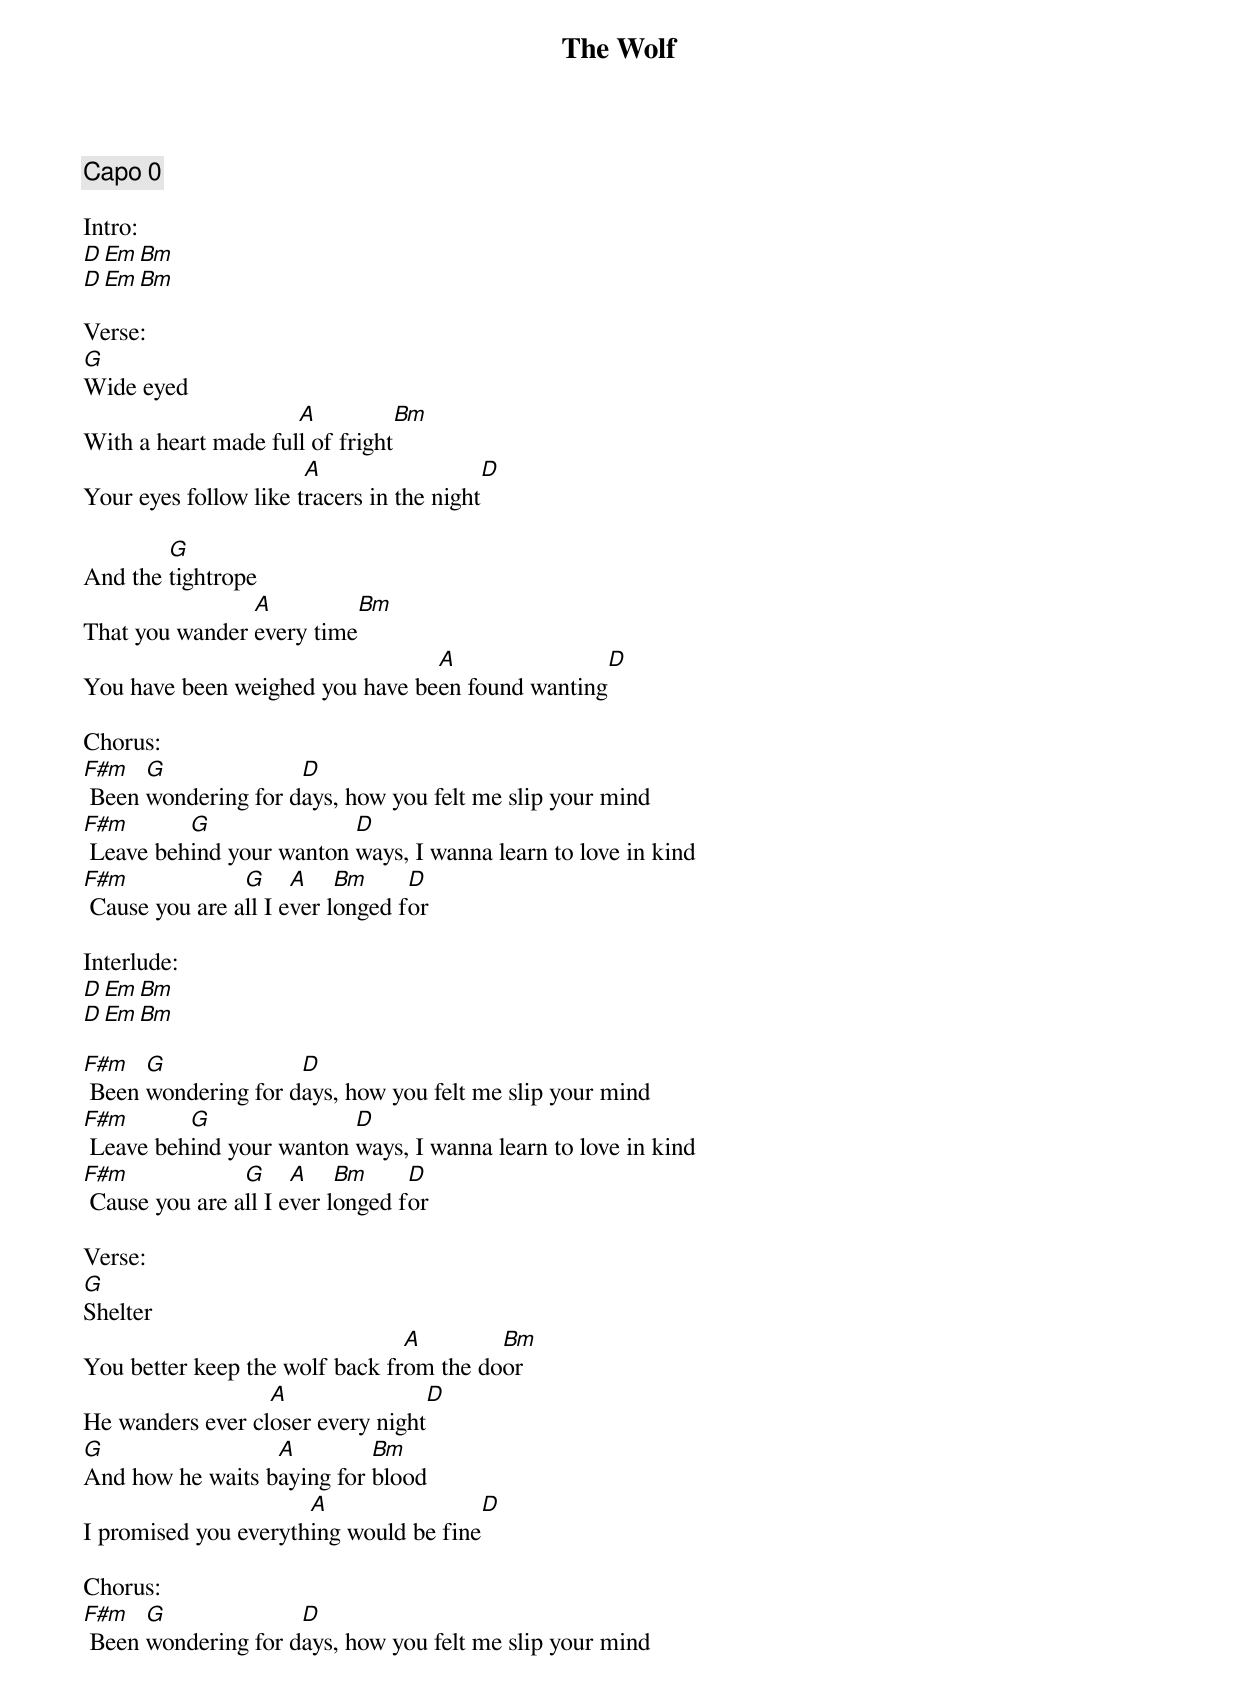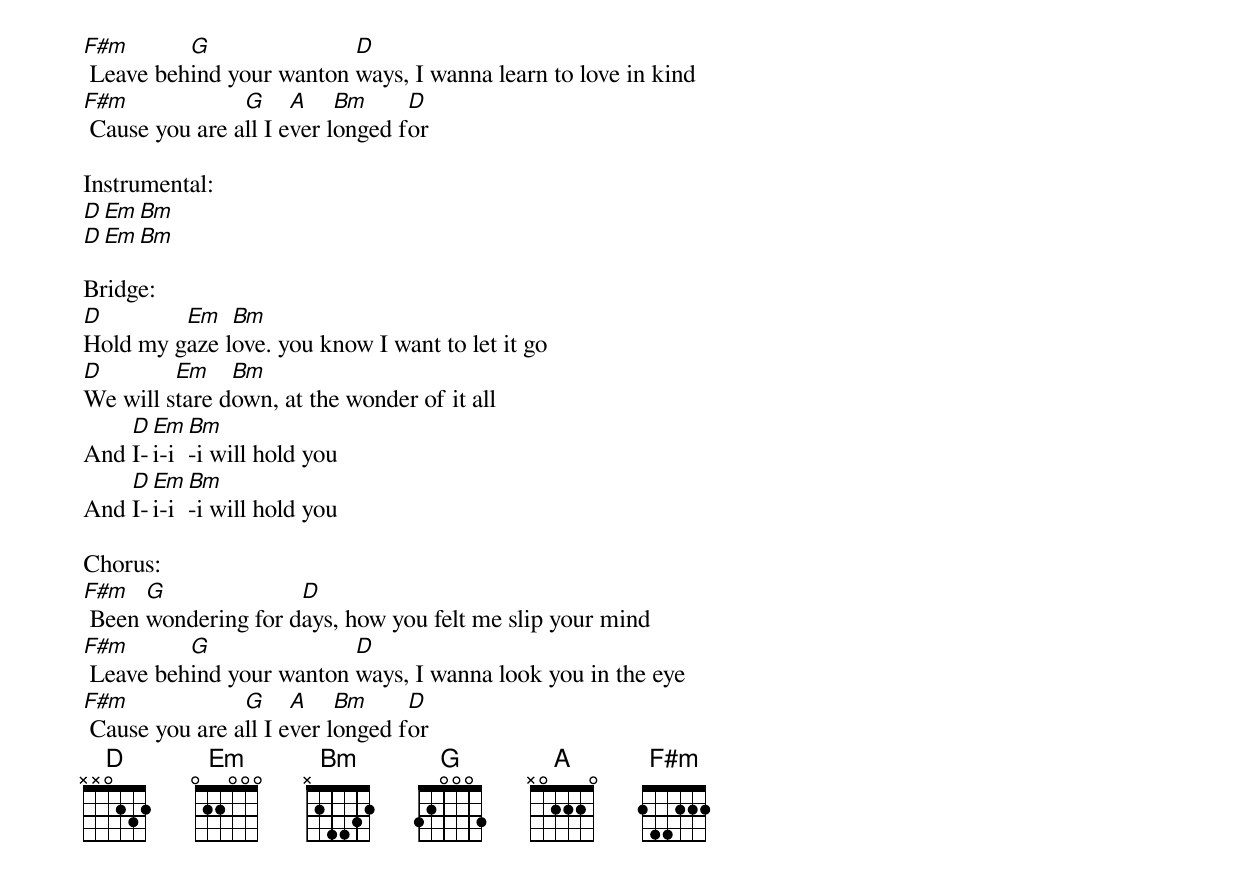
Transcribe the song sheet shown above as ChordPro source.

{title:The Wolf}
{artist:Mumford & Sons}
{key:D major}
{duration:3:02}
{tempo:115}
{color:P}

{comment: Capo 0}

Intro:
[D][Em][Bm]
[D][Em][Bm]

Verse:
[G]Wide eyed
With a heart made ful[A]l of fright[Bm]
Your eyes follow like t[A]racers in the night[D]

And the [G]tightrope
That you wander [A]every time[Bm]
You have been weighed you have be[A]en found wanting[D]

Chorus:
[F#m] Been [G]wondering for d[D]ays, how you felt me slip your mind
[F#m] Leave beh[G]ind your wanton [D]ways, I wanna learn to love in kind
[F#m] Cause you are a[G]ll I e[A]ver l[Bm]onged f[D]or

Interlude:
[D][Em][Bm]
[D][Em][Bm]

[F#m] Been [G]wondering for d[D]ays, how you felt me slip your mind
[F#m] Leave beh[G]ind your wanton [D]ways, I wanna learn to love in kind
[F#m] Cause you are a[G]ll I e[A]ver l[Bm]onged f[D]or

Verse:
[G]Shelter
You better keep the wolf back fr[A]om the do[Bm]or
He wanders ever cl[A]oser every night[D]
[G]And how he waits b[A]aying for [Bm]blood
I promised you everyth[A]ing would be fine[D]

Chorus:
[F#m] Been [G]wondering for d[D]ays, how you felt me slip your mind
[F#m] Leave beh[G]ind your wanton [D]ways, I wanna learn to love in kind
[F#m] Cause you are a[G]ll I e[A]ver l[Bm]onged f[D]or

Instrumental:
[D][Em][Bm]
[D][Em][Bm]

Bridge:
[D]Hold my g[Em]aze l[Bm]ove. you know I want to let it go
[D]We will s[Em]tare d[Bm]own, at the wonder of it all
And [D]I-[Em]i-i[Bm]-i will hold you
And [D]I-[Em]i-i[Bm]-i will hold you

Chorus:
[F#m] Been [G]wondering for d[D]ays, how you felt me slip your mind
[F#m] Leave beh[G]ind your wanton [D]ways, I wanna look you in the eye
[F#m] Cause you are a[G]ll I e[A]ver l[Bm]onged f[D]or
